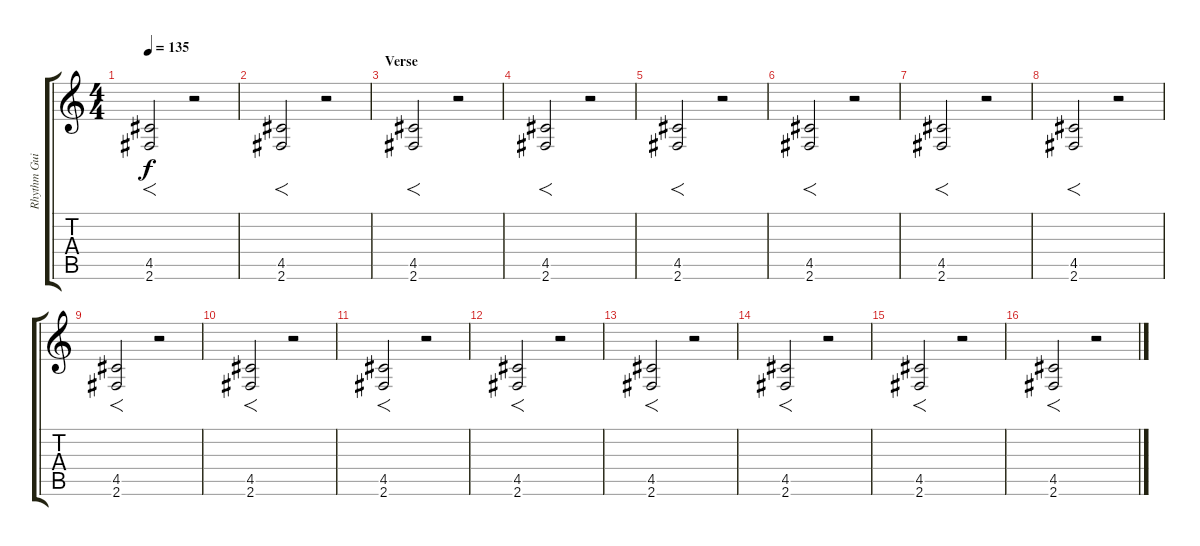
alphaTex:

\track ("Rhythm Guitar 1" "Rhythm Gui") {instrument distortionguitar}
\staff {score tabs}
\tuning (E4 B3 G3 D3 A2 E2) {hide}
\ts (4 4)
\tempo 135
\clef g2
\ks c
(4.5 2.6).2{f dy f} r.2 |
(4.5 2.6).2{f} r.2 |
\section ("" "Verse")
(4.5 2.6).2{f} r.2 |
(4.5 2.6).2{f} r.2 |
(4.5 2.6).2{f} r.2 |
(4.5 2.6).2{f} r.2 |
(4.5 2.6).2{f} r.2 |
(4.5 2.6).2{f} r.2 |
(4.5 2.6).2{f} r.2 |
(4.5 2.6).2{f} r.2 |
(4.5 2.6).2{f} r.2 |
(4.5 2.6).2{f} r.2 |
(4.5 2.6).2{f} r.2 |
(4.5 2.6).2{f} r.2 |
(4.5 2.6).2{f} r.2 |
(4.5 2.6).2{f} r.2
